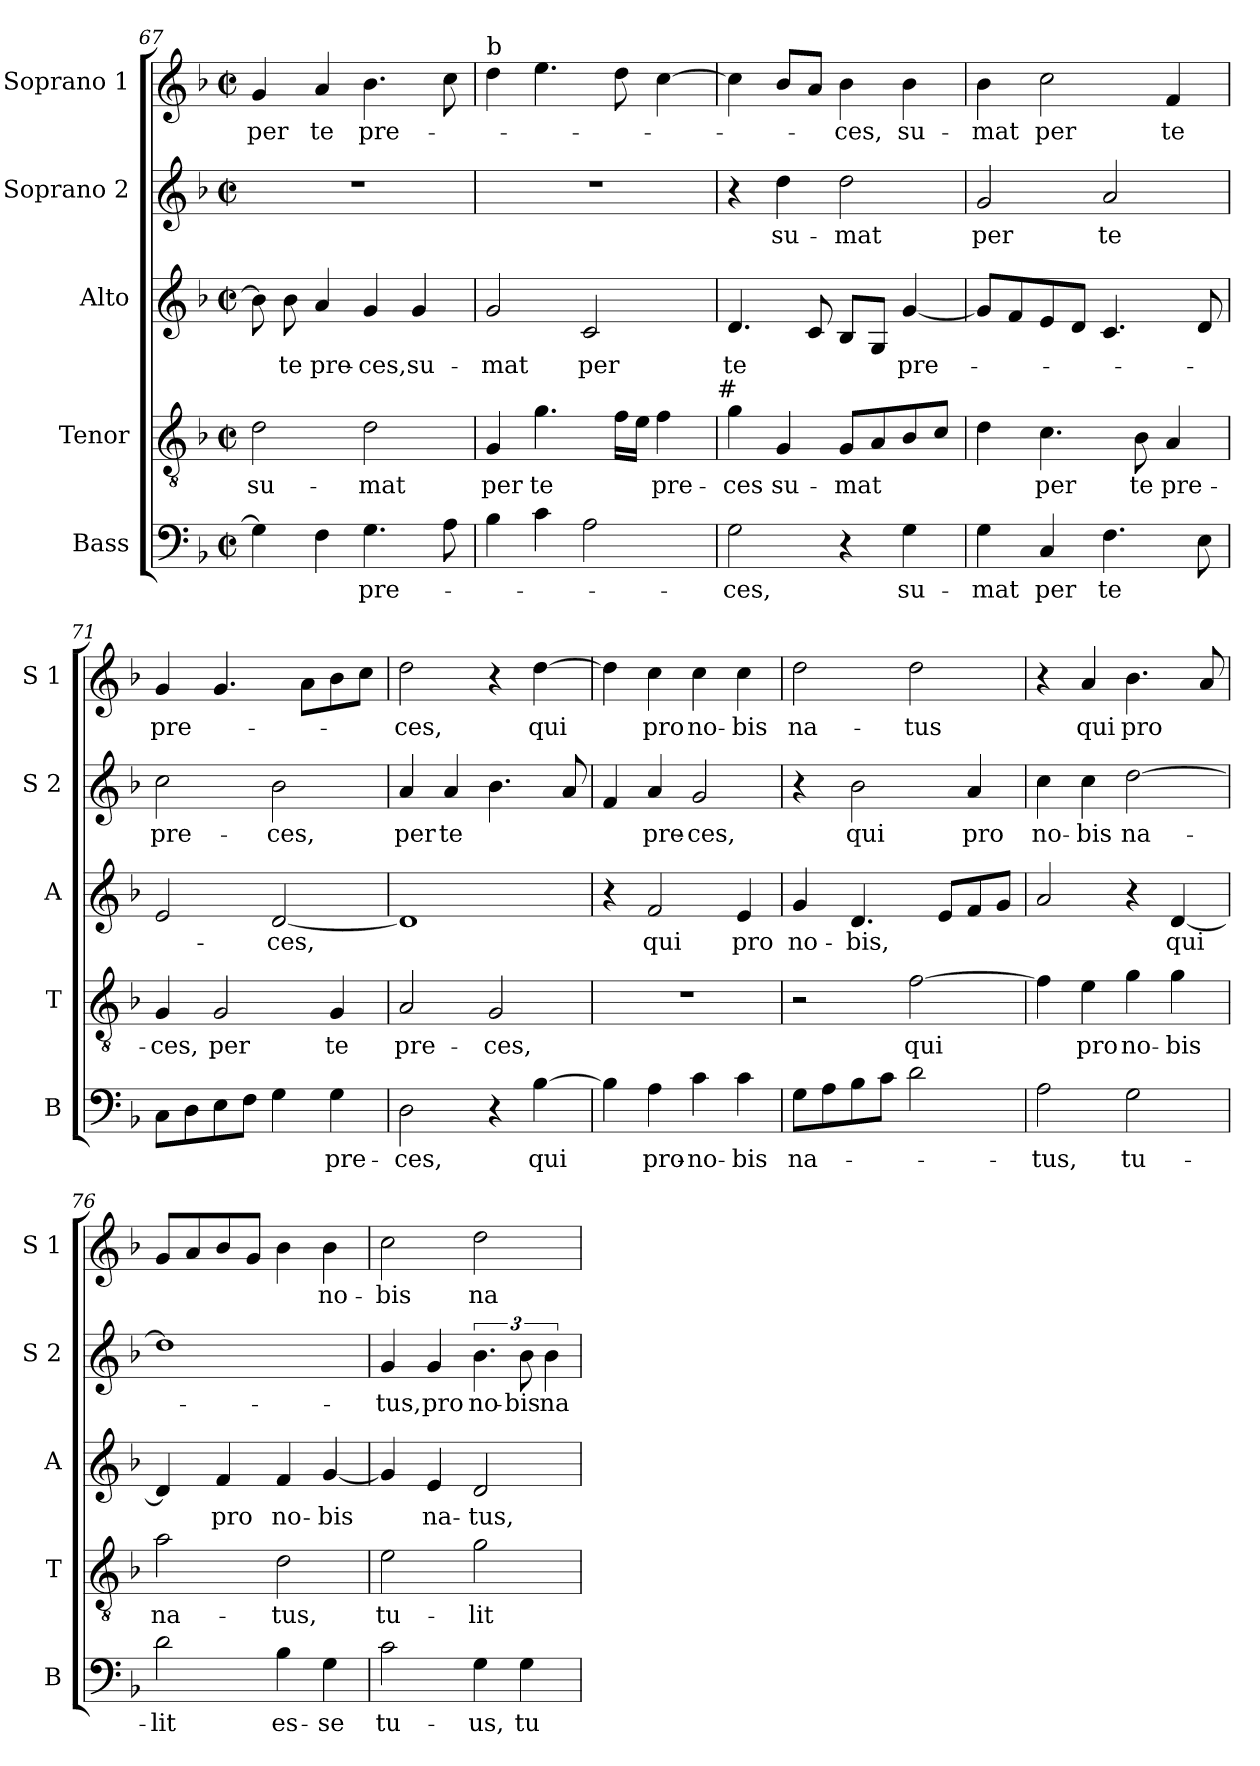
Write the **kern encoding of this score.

**kern	**text	**kern	**text	**kern	**text	**kern	**text	**kern	**text
*part5	*part5	*part4	*part4	*part3	*part3	*part2	*part2	*part1	*part1
*staff5	*staff5	*staff4	*staff4	*staff3	*staff3	*staff2	*staff2	*staff1	*staff1
*I"Bass	*	*I"Tenor	*	*I"Alto	*	*I"Soprano 2	*	*I"Soprano 1	*
*I'B	*	*I'T	*	*I'A	*	*I'S 2	*	*I'S 1	*
*clefF4	*	*clefGv2	*	*clefG2	*	*clefG2	*	*clefG2	*
*k[b-]	*	*k[b-]	*	*k[b-]	*	*k[b-]	*	*k[b-]	*
*F:	*	*F:	*	*F:	*	*F:	*	*F:	*
*M2/2	*	*M2/2	*	*M2/2	*	*M2/2	*	*M2/2	*
*met(c|)	*	*met(c|)	*	*met(c|)	*	*met(c|)	*	*met(c|)	*
=67	=67	=67	=67	=67	=67	=67	=67	=67	=67
4G\]	.	2d\	su-	8b-\]	.	1r	.	4g/	per
.	.	.	.	8b-\	te	.	.	.	.
4F\	.	.	.	4a/	pre-	.	.	4a/	te
4.G\	pre-	2d\	-mat	4g/	-ces,	.	.	4.b-\	pre-
.	.	.	.	4g/	su-	.	.	.	.
8A\	.	.	.	.	.	.	.	8cc\	.
!!LO:LB:g=z
=68	=68	=68	=68	=68	=68	=68	=68	=68	=68
!	!	!	!	!	!	!	!	!LO:TX:a:t=b	!
4B-\	.	4G/	per	2g/	-mat	1r	.	4dd\	.
4c\	.	4.g\	te	.	.	.	.	4.ee\	.
2A\	.	.	.	2c/	per	.	.	.	.
.	.	16f\LL	.	.	.	.	.	8dd\	.
.	.	16e\JJ	.	.	.	.	.	.	.
.	.	4f\	pre-	.	.	.	.	[4cc\	.
!	!	!LO:TX:a:t=#	!	!	!	!	!	!	!
=69	=69	=69	=69	=69	=69	=69	=69	=69	=69
2G\	-ces,	4g\	-ces	4.d/	te	4r	.	4cc\]	.
.	.	4G/	su-	.	.	4dd\	su-	8b-/L	.
.	.	.	.	8c/	.	.	.	8a/J	.
4r	.	8G/L	-mat	8B-/L	.	2dd\	-mat	4b-\	-ces,
.	.	8A/	.	8G/J	.	.	.	.	.
4G\	su-	8B-/	.	[4g/	pre-	.	.	4b-\	su-
.	.	8c/J	.	.	.	.	.	.	.
=70	=70	=70	=70	=70	=70	=70	=70	=70	=70
4G\	-mat	4d\	.	8g/L]	.	2g/	per	4b-\	-mat
.	.	.	.	8f/	.	.	.	.	.
4C/	per	4.c\	per	8e/	.	.	.	2cc\	per
.	.	.	.	8d/J	.	.	.	.	.
4.F\	te	.	.	4.c/	.	2a/	te	.	.
.	.	8B-\	te	.	.	.	.	.	.
.	.	4A/	pre-	.	.	.	.	4f/	te
8E\	.	.	.	8d/	.	.	.	.	.
=71	=71	=71	=71	=71	=71	=71	=71	=71	=71
8C\L	.	4G/	-ces,	2e/	.	2cc\	pre-	4g/	pre-
8D\	.	.	.	.	.	.	.	.	.
8E\	.	2G/	per	.	.	.	.	4.g/	.
8F\J	.	.	.	.	.	.	.	.	.
4G\	.	.	.	[2d/	-ces,	2b-\	-ces,	.	.
.	.	.	.	.	.	.	.	8a\L	.
4G\	pre-	4G/	te	.	.	.	.	8b-\	.
.	.	.	.	.	.	.	.	8cc\J	.
=72	=72	=72	=72	=72	=72	=72	=72	=72	=72
2D\	-ces,	2A/	pre-	1d]	.	4a/	per	2dd\	-ces,
.	.	.	.	.	.	4a/	te	.	.
4r	.	2G/	-ces,	.	.	4.b-\	.	4r	.
[4B-\	qui	.	.	.	.	.	.	[4dd\	qui
.	.	.	.	.	.	8a/	.	.	.
=73	=73	=73	=73	=73	=73	=73	=73	=73	=73
4B-\]	.	1r	.	4r	.	4f/	.	4dd\]	.
4A\	pro-	.	.	2f/	qui	4a/	pre-	4cc\	pro
4c\	-no-	.	.	.	.	2g/	-ces,	4cc\	no-
4c\	-bis	.	.	4e/	pro	.	.	4cc\	-bis
!!LO:PB:g=z
=74	=74	=74	=74	=74	=74	=74	=74	=74	=74
8G\L	na-	2r	.	4g/	no-	4r	.	2dd\	na-
8A\	.	.	.	.	.	.	.	.	.
8B-\	.	.	.	4.d/	-bis,	2b-\	qui	.	.
8c\J	.	.	.	.	.	.	.	.	.
2d\	.	[2f\	qui	.	.	.	.	2dd\	-tus
.	.	.	.	8e/L	.	.	.	.	.
.	.	.	.	8f/	.	4a/	pro	.	.
.	.	.	.	8g/J	.	.	.	.	.
=75	=75	=75	=75	=75	=75	=75	=75	=75	=75
2A\	-tus,	4f\]	.	2a/	.	4cc\	no-	4r	.
.	.	4e\	pro	.	.	4cc\	-bis	4a/	qui
2G\	tu-	4g\	no-	4r	.	[2dd\	na-	4.b-\	pro
.	.	4g\	-bis	[4d/	qui	.	.	.	.
.	.	.	.	.	.	.	.	8a/	.
=76	=76	=76	=76	=76	=76	=76	=76	=76	=76
2d\	-lit	2a\	na-	4d/]	.	1dd]	.	8g/L	.
.	.	.	.	.	.	.	.	8a/	.
.	.	.	.	4f/	pro	.	.	8b-/	.
.	.	.	.	.	.	.	.	8g/J	.
4B-\	es-	2d\	-tus,	4f/	no-	.	.	4b-\	.
4G\	-se	.	.	[4g/	-bis	.	.	4b-\	no-
=77	=77	=77	=77	=77	=77	=77	=77	=77	=77
2c\	tu-	2e\	tu-	4g/]	.	4g/	-tus,	2cc\	-bis
.	.	.	.	4e/	na-	4g/	pro	.	.
4G\	-us,	2g\	-lit	2d/	-tus,	6.b-\	no-	2dd\	na-
4G\	tu-	.	.	.	.	12b-\	-bis	.	.
.	.	.	.	.	.	6b-\	na-	.	.
=	=	=	=	=	=	=	=	=	=
*-	*-	*-	*-	*-	*-	*-	*-	*-	*-
